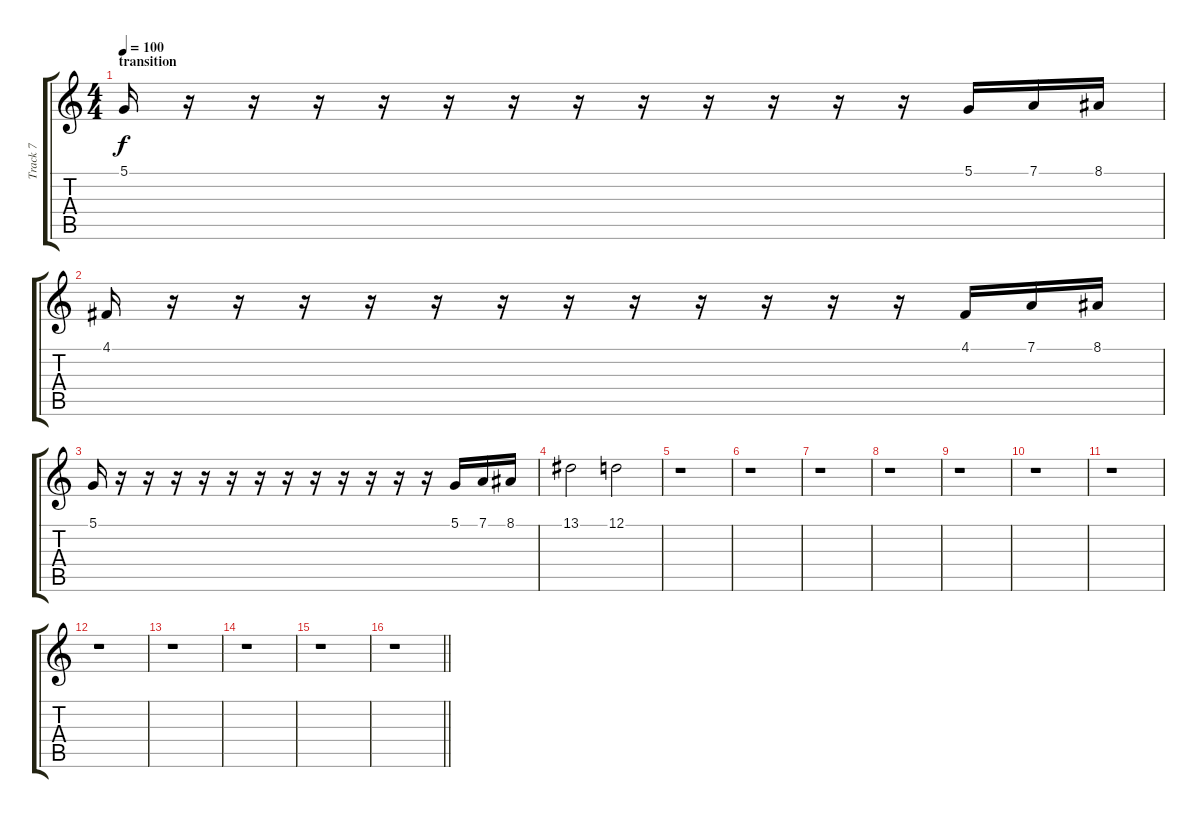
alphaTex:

\track ("Track 7" "Track 7") {instrument tubularbells}
\staff {score tabs}
\tuning (D4 A3 F3 C3 G2 C2) {hide}
\ts (4 4)
\section ("" "transition")
\tempo 100
\clef g2
\ks c
5.1.16{dy f} r.16 r.16 r.16 r.16 r.16 r.16 r.16 r.16 r.16 r.16 r.16 r.16 5.1.16 7.1.16 8.1.16 |
4.1.16 r.16 r.16 r.16 r.16 r.16 r.16 r.16 r.16 r.16 r.16 r.16 r.16 4.1.16 7.1.16 8.1.16 |
5.1.16 r.16 r.16 r.16 r.16 r.16 r.16 r.16 r.16 r.16 r.16 r.16 r.16 5.1.16 7.1.16 8.1.16 |
13.1.2 12.1.2 |
r.1 |
r.1 |
r.1 |
r.1 |
r.1 |
r.1 |
r.1 |
r.1 |
r.1 |
r.1 |
r.1 |
\barLineRight lightlight
r.1
